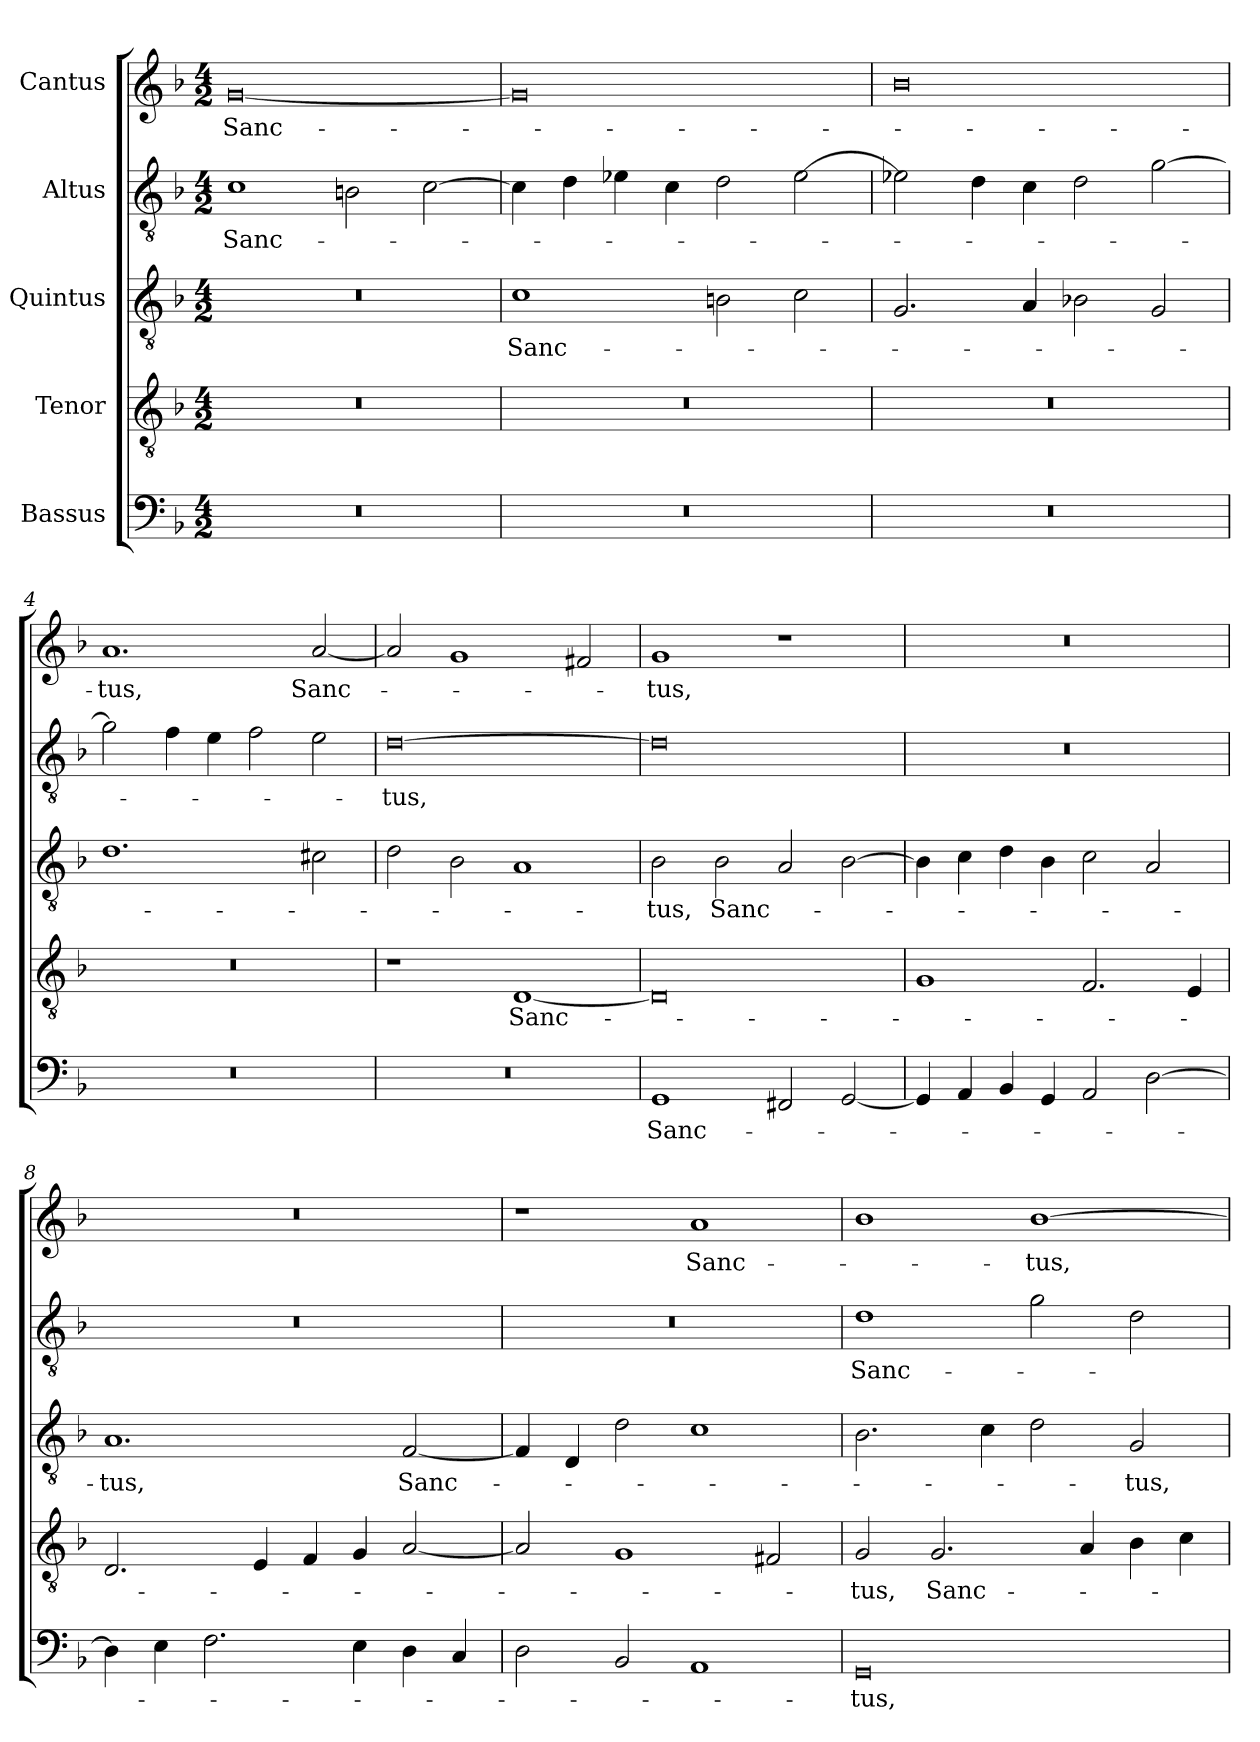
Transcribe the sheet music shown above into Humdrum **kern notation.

**kern	**text	**kern	**text	**kern	**text	**kern	**text	**kern	**text
*part5	*part5	*part4	*part4	*part3	*part3	*part2	*part2	*part1	*part1
*staff5	*staff5	*staff4	*staff4	*staff3	*staff3	*staff2	*staff2	*staff1	*staff1
*I"Bassus	*	*I"Tenor	*	*I"Quintus	*	*I"Altus	*	*I"Cantus	*
*clefF4	*	*clefGv2	*	*clefGv2	*	*clefGv2	*	*clefG2	*
*k[b-]	*	*k[b-]	*	*k[b-]	*	*k[b-]	*	*k[b-]	*
*M4/2	*	*M4/2	*	*M4/2	*	*M4/2	*	*M4/2	*
=1	=1	=1	=1	=1	=1	=1	=1	=1	=1
0r	.	0r	.	0r	.	1c\	Sanc-	[0g/	Sanc-
.	.	.	.	.	.	2Bn\	.	.	.
.	.	.	.	.	.	[2c\	.	.	.
=2	=2	=2	=2	=2	=2	=2	=2	=2	=2
0r	.	0r	.	1c\	Sanc-	4c\]	.	0g/]	.
.	.	.	.	.	.	4d\	.	.	.
.	.	.	.	.	.	4e-X\	.	.	.
.	.	.	.	.	.	4c\	.	.	.
.	.	.	.	2Bn\	.	2d\	.	.	.
.	.	.	.	2c\	.	[2e-\	.	.	.
=3	=3	=3	=3	=3	=3	=3	=3	=3	=3
0r	.	0r	.	2.G/	.	2e-X\]	.	0b-\	.
.	.	.	.	.	.	4d\	.	.	.
.	.	.	.	4A/	.	4c\	.	.	.
.	.	.	.	2B-X\	.	2d\	.	.	.
.	.	.	.	2G/	.	[2g\	.	.	.
=4	=4	=4	=4	=4	=4	=4	=4	=4	=4
0r	.	0r	.	1.d\	.	2g\]	.	1.a/	-tus,
.	.	.	.	.	.	4f\	.	.	.
.	.	.	.	.	.	4e\	.	.	.
.	.	.	.	.	.	2f\	.	.	.
.	.	.	.	2c#X\	.	2e\	.	[2a/	Sanc-
=5	=5	=5	=5	=5	=5	=5	=5	=5	=5
0r	.	1r	.	2d\	.	[0d\	-tus,	2a/]	.
.	.	.	.	2B-\	.	.	.	1g/	.
.	.	[1D/	Sanc-	1A/	.	.	.	.	.
.	.	.	.	.	.	.	.	2f#X/	.
=6	=6	=6	=6	=6	=6	=6	=6	=6	=6
1GG/	Sanc-	0D/]	.	2B-\	-tus,	0d\]	.	1g/	-tus,
.	.	.	.	2B-\	Sanc-	.	.	.	.
2FF#X/	.	.	.	2A/	.	.	.	1r	.
[2GG/	.	.	.	[2B-\	.	.	.	.	.
=7	=7	=7	=7	=7	=7	=7	=7	=7	=7
4GG/]	.	1G/	.	4B-\]	.	0r	.	0r	.
4AA/	.	.	.	4c\	.	.	.	.	.
4BB-/	.	.	.	4d\	.	.	.	.	.
4GG/	.	.	.	4B-\	.	.	.	.	.
2AA/	.	2.F/	.	2c\	.	.	.	.	.
[2D\	.	.	.	2A/	.	.	.	.	.
.	.	4E/	.	.	.	.	.	.	.
=8	=8	=8	=8	=8	=8	=8	=8	=8	=8
4D\]	.	2.D/	.	1.A/	-tus,	0r	.	0r	.
4E\	.	.	.	.	.	.	.	.	.
2.F\	.	.	.	.	.	.	.	.	.
.	.	4E/	.	.	.	.	.	.	.
.	.	4F/	.	.	.	.	.	.	.
4E\	.	4G/	.	.	.	.	.	.	.
4D\	.	[2A/	.	[2F/	Sanc-	.	.	.	.
4C/	.	.	.	.	.	.	.	.	.
=9	=9	=9	=9	=9	=9	=9	=9	=9	=9
2D\	.	2A/]	.	4F/]	.	0r	.	1r	.
.	.	.	.	4D/	.	.	.	.	.
2BB-/	.	1G/	.	2d\	.	.	.	.	.
1AA/	.	.	.	1c\	.	.	.	1a/	Sanc-
.	.	2F#X/	.	.	.	.	.	.	.
=10	=10	=10	=10	=10	=10	=10	=10	=10	=10
0GG/	-tus,	2G/	-tus,	2.B-\	.	1d\	Sanc-	1b-\	.
.	.	2.G/	Sanc-	.	.	.	.	.	.
.	.	.	.	4c\	.	.	.	.	.
.	.	.	.	2d\	.	2g\	.	[1b-\	-tus,
.	.	4A/	.	.	.	.	.	.	.
.	.	4B-\	.	2G/	-tus,	2d\	.	.	.
.	.	4c\	.	.	.	.	.	.	.
=	=	=	=	=	=	=	=	=	=
*-	*-	*-	*-	*-	*-	*-	*-	*-	*-
